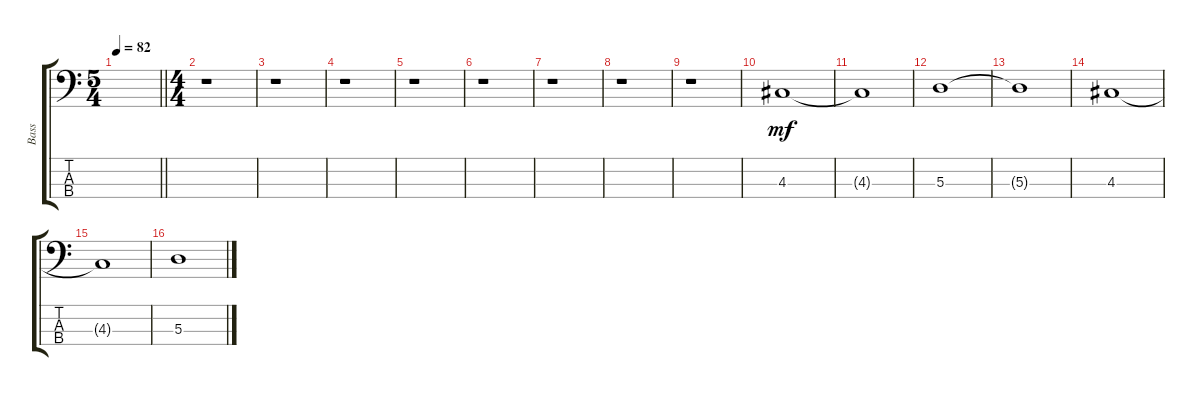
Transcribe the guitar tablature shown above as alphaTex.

\track ("Bass" "Bass") {instrument electricbassfinger}
\staff {score tabs}
\tuning (G2 D2 A1 E1) {hide}
\ts (5 4)
\tempo 82
\clef f4
\barLineRight lightlight
\ks c
|
\ts (4 4)
r.1 |
r.1 |
r.1 |
r.1 |
r.1 |
r.1 |
r.1 |
r.1 |
4.3.1{dy mf} |
4.3{t}.1 |
5.3.1 |
5.3{t}.1 |
4.3.1 |
4.3{t}.1 |
5.3.1
